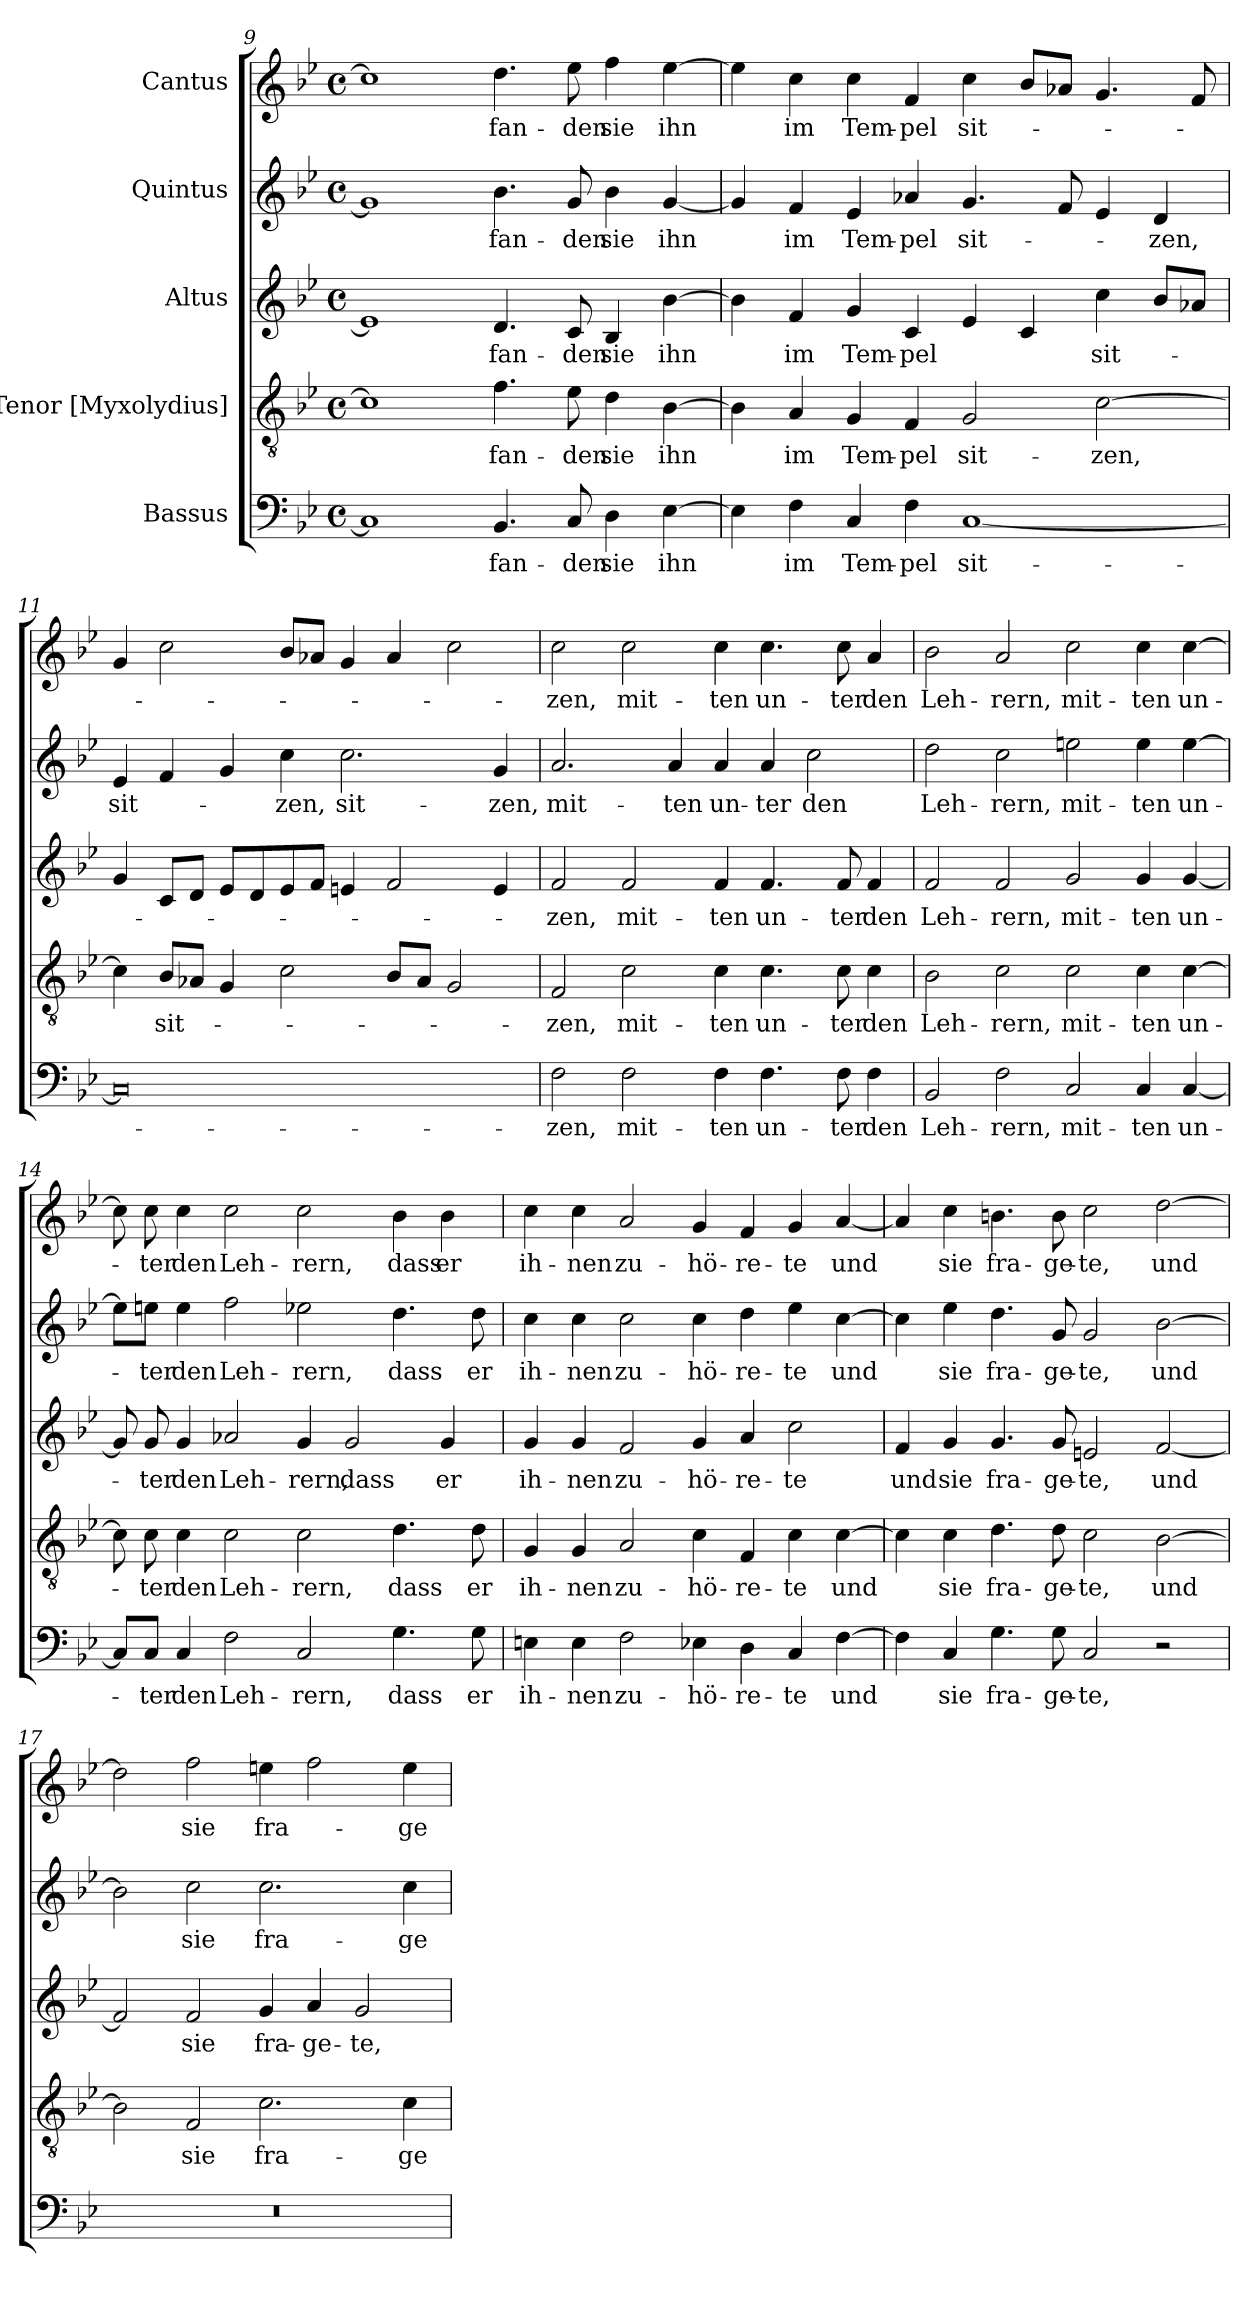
**kern	**text	**kern	**text	**kern	**text	**kern	**text	**kern	**text
*part5	*part5	*part4	*part4	*part3	*part3	*part2	*part2	*part1	*part1
*staff5	*staff5	*staff4	*staff4	*staff3	*staff3	*staff2	*staff2	*staff1	*staff1
*I"Bassus	*	*I"Tenor [Myxolydius]	*	*I"Altus	*	*I"Quintus	*	*I"Cantus	*
*clefF4	*	*clefGv2	*	*clefG2	*	*clefG2	*	*clefG2	*
*k[b-e-]	*	*k[b-e-]	*	*k[b-e-]	*	*k[b-e-]	*	*k[b-e-]	*
*M4/2	*	*M4/2	*	*M4/2	*	*M4/2	*	*M4/2	*
*met(c)	*	*met(c)	*	*met(c)	*	*met(c)	*	*met(c)	*
=9	=9	=9	=9	=9	=9	=9	=9	=9	=9
1C]	.	1c]	.	1e]	.	1g]	.	1cc]	.
!	!LO:LY:b	!	!LO:LY:b	!	!LO:LY:b	!	!LO:LY:b	!	!LO:LY:b
4.BB-/	fan-	4.f\	fan-	4.d/	fan-	4.b-\	fan-	4.dd\	fan-
!	!LO:LY:b	!	!LO:LY:b	!	!LO:LY:b	!	!LO:LY:b	!	!LO:LY:b
8C/	-den	8e-\	-den	8c/	-den	8g/	-den	8ee-\	-den
!	!LO:LY:b	!	!LO:LY:b	!	!LO:LY:b	!	!LO:LY:b	!	!LO:LY:b
4D\	sie	4d\	sie	4B-/	sie	4b-\	sie	4ff\	sie
!	!LO:LY:b	!	!LO:LY:b	!	!LO:LY:b	!	!LO:LY:b	!	!LO:LY:b
[4E-\	ihn	[4B-\	ihn	[4b-\	ihn	[4g/	ihn	[4ee-\	ihn
!!LO:LB:g=z
=10	=10	=10	=10	=10	=10	=10	=10	=10	=10
4E-\]	.	4B-\]	.	4b-\]	.	4g/]	.	4ee-\]	.
!	!LO:LY:b	!	!LO:LY:b	!	!LO:LY:b	!	!LO:LY:b	!	!LO:LY:b
4F\	im	4A/	im	4f/	im	4f/	im	4cc\	im
!	!LO:LY:b	!	!LO:LY:b	!	!LO:LY:b	!	!LO:LY:b	!	!LO:LY:b
4C/	Tem-	4G/	Tem-	4g/	Tem-	4e-/	Tem-	4cc\	Tem-
!	!LO:LY:b	!	!LO:LY:b	!	!LO:LY:b	!	!LO:LY:b	!	!LO:LY:b
4F\	-pel	4F/	-pel	4c/	-pel	4a-X/	-pel	4f/	-pel
!	!LO:LY:b	!	!LO:LY:b	!	!	!	!LO:LY:b	!	!LO:LY:b
[1C	sit-	2G/	sit-	4e-/	.	4.g/	sit-	4cc\	sit-
.	.	.	.	4c/	.	.	.	8b-/L	.
.	.	.	.	.	.	8f/	.	8a-X/J	.
!	!	!	!LO:LY:b	!	!LO:LY:b	!	!	!	!
.	.	[2c\	-zen,	4cc\	sit-	4e-/	.	4.g/	.
!	!	!	!	!	!	!	!LO:LY:b	!	!
.	.	.	.	8b-/L	.	4d/	-zen,	.	.
.	.	.	.	8a-X/J	.	.	.	8f/	.
=11	=11	=11	=11	=11	=11	=11	=11	=11	=11
!	!	!	!	!	!	!	!LO:LY:b	!	!
0C]	.	4c\]	.	4g/	.	4e-/	sit-	4g/	.
!	!	!	!LO:LY:b	!	!	!	!	!	!
.	.	8B-/L	sit-	8c/L	.	4f/	.	2cc\	.
.	.	8A-X/J	.	8d/J	.	.	.	.	.
.	.	4G/	.	8e-/L	.	4g/	.	.	.
.	.	.	.	8d/	.	.	.	.	.
!	!	!	!	!	!	!	!LO:LY:b	!	!
.	.	2c\	.	8e-/	.	4cc\	-zen,	8b-/L	.
.	.	.	.	8f/J	.	.	.	8a-X/J	.
!	!	!	!	!	!	!	!LO:LY:b	!	!
.	.	.	.	4en/	.	2.cc\	sit-	4g/	.
.	.	8B-/L	.	2f/	.	.	.	4a-/	.
.	.	8A-/J	.	.	.	.	.	.	.
.	.	2G/	.	.	.	.	.	2cc\	.
!	!	!	!	!	!	!	!LO:LY:b	!	!
.	.	.	.	4e/	.	4g/	-zen,	.	.
=12	=12	=12	=12	=12	=12	=12	=12	=12	=12
!	!LO:LY:b	!	!LO:LY:b	!	!LO:LY:b	!	!LO:LY:b	!	!LO:LY:b
2F\	-zen,	2F/	-zen,	2f/	-zen,	2.a/	mit-	2cc\	-zen,
!	!LO:LY:b	!	!LO:LY:b	!	!LO:LY:b	!	!	!	!LO:LY:b
2F\	mit-	2c\	mit-	2f/	mit-	.	.	2cc\	mit-
!	!	!	!	!	!	!	!LO:LY:b	!	!
.	.	.	.	.	.	4a/	-ten	.	.
!	!LO:LY:b	!	!LO:LY:b	!	!LO:LY:b	!	!LO:LY:b	!	!LO:LY:b
4F\	-ten	4c\	-ten	4f/	-ten	4a/	un-	4cc\	-ten
!	!LO:LY:b	!	!LO:LY:b	!	!LO:LY:b	!	!LO:LY:b	!	!LO:LY:b
4.F\	un-	4.c\	un-	4.f/	un-	4a/	-ter	4.cc\	un-
!	!	!	!	!	!	!	!LO:LY:b	!	!
.	.	.	.	.	.	2cc\	den	.	.
!	!LO:LY:b	!	!LO:LY:b	!	!LO:LY:b	!	!	!	!LO:LY:b
8F\	-ter	8c\	-ter	8f/	-ter	.	.	8cc\	-ter
!	!LO:LY:b	!	!LO:LY:b	!	!LO:LY:b	!	!	!	!LO:LY:b
4F\	den	4c\	den	4f/	den	.	.	4a/	den
!!LO:PB:g=z
=13	=13	=13	=13	=13	=13	=13	=13	=13	=13
!	!LO:LY:b	!	!LO:LY:b	!	!LO:LY:b	!	!LO:LY:b	!	!LO:LY:b
2BB-/	Leh-	2B-\	Leh-	2f/	Leh-	2dd\	Leh-	2b-\	Leh-
!	!LO:LY:b	!	!LO:LY:b	!	!LO:LY:b	!	!LO:LY:b	!	!LO:LY:b
2F\	-rern,	2c\	-rern,	2f/	-rern,	2cc\	-rern,	2a/	-rern,
!	!LO:LY:b	!	!LO:LY:b	!	!LO:LY:b	!	!LO:LY:b	!	!LO:LY:b
2C/	mit-	2c\	mit-	2g/	mit-	2een\	mit-	2cc\	mit-
!	!LO:LY:b	!	!LO:LY:b	!	!LO:LY:b	!	!LO:LY:b	!	!LO:LY:b
4C/	-ten	4c\	-ten	4g/	-ten	4ee\	-ten	4cc\	-ten
!	!LO:LY:b	!	!LO:LY:b	!	!LO:LY:b	!	!LO:LY:b	!	!LO:LY:b
[4C/	un-	[4c\	un-	[4g/	un-	[4ee\	un-	[4cc\	un-
=14	=14	=14	=14	=14	=14	=14	=14	=14	=14
8C/L]	.	8c\]	.	8g/]	.	8ee\L]	.	8cc\]	.
!	!LO:LY:b	!	!LO:LY:b	!	!LO:LY:b	!	!LO:LY:b	!	!LO:LY:b
8C/J	ter	8c\	ter	8g/	ter	8een\J	ter	8cc\	ter
!	!LO:LY:b	!	!LO:LY:b	!	!LO:LY:b	!	!LO:LY:b	!	!LO:LY:b
4C/	den	4c\	den	4g/	den	4ee\	den	4cc\	den
!	!LO:LY:b	!	!LO:LY:b	!	!LO:LY:b	!	!LO:LY:b	!	!LO:LY:b
2F\	Leh-	2c\	Leh-	2a-X/	Leh-	2ff\	Leh-	2cc\	Leh-
!	!LO:LY:b	!	!LO:LY:b	!	!LO:LY:b	!	!LO:LY:b	!	!LO:LY:b
2C/	-rern,	2c\	-rern,	4g/	-rern,	2ee-X\	-rern,	2cc\	-rern,
!	!	!	!	!	!LO:LY:b	!	!	!	!
.	.	.	.	2g/	dass	.	.	.	.
!	!LO:LY:b	!	!LO:LY:b	!	!	!	!LO:LY:b	!	!LO:LY:b
4.G\	dass	4.d\	dass	.	.	4.dd\	dass	4b-\	dass
!	!	!	!	!	!LO:LY:b	!	!	!	!LO:LY:b
.	.	.	.	4g/	er	.	.	4b-\	er
!	!LO:LY:b	!	!LO:LY:b	!	!	!	!LO:LY:b	!	!
8G\	er	8d\	er	.	.	8dd\	er	.	.
=15	=15	=15	=15	=15	=15	=15	=15	=15	=15
!	!LO:LY:b	!	!LO:LY:b	!	!LO:LY:b	!	!LO:LY:b	!	!LO:LY:b
4En\	ih-	4G/	ih-	4g/	ih-	4cc\	ih-	4cc\	ih-
!	!LO:LY:b	!	!LO:LY:b	!	!LO:LY:b	!	!LO:LY:b	!	!LO:LY:b
4E\	-nen	4G/	-nen	4g/	-nen	4cc\	-nen	4cc\	-nen
!	!LO:LY:b	!	!LO:LY:b	!	!LO:LY:b	!	!LO:LY:b	!	!LO:LY:b
2F\	zu-	2A/	zu-	2f/	zu-	2cc\	zu-	2a/	zu-
!	!LO:LY:b	!	!LO:LY:b	!	!LO:LY:b	!	!LO:LY:b	!	!LO:LY:b
4E-X\	-hö-	4c\	-hö-	4g/	-hö-	4cc\	-hö-	4g/	-hö-
!	!LO:LY:b	!	!LO:LY:b	!	!LO:LY:b	!	!LO:LY:b	!	!LO:LY:b
4D\	-re-	4F/	-re-	4a/	-re-	4dd\	-re-	4f/	-re-
!	!LO:LY:b	!	!LO:LY:b	!	!LO:LY:b	!	!LO:LY:b	!	!LO:LY:b
4C/	-te	4c\	-te	2cc\	-te	4ee-\	-te	4g/	-te
!	!LO:LY:b	!	!LO:LY:b	!	!	!	!LO:LY:b	!	!LO:LY:b
[4F\	und	[4c\	und	.	.	[4cc\	und	[4a/	und
!!LO:LB:g=z
=16	=16	=16	=16	=16	=16	=16	=16	=16	=16
!	!	!	!	!	!LO:LY:b	!	!	!	!
4F\]	.	4c\]	.	4f/	und	4cc\]	.	4a/]	.
!	!LO:LY:b	!	!LO:LY:b	!	!LO:LY:b	!	!LO:LY:b	!	!LO:LY:b
4C/	sie	4c\	sie	4g/	sie	4ee-\	sie	4cc\	sie
!	!LO:LY:b	!	!LO:LY:b	!	!LO:LY:b	!	!LO:LY:b	!	!LO:LY:b
4.G\	fra-	4.d\	fra-	4.g/	fra-	4.dd\	fra-	4.bn\	fra-
!	!LO:LY:b	!	!LO:LY:b	!	!LO:LY:b	!	!LO:LY:b	!	!LO:LY:b
8G\	-ge-	8d\	-ge-	8g/	-ge-	8g/	-ge-	8b\	-ge-
!	!LO:LY:b	!	!LO:LY:b	!	!LO:LY:b	!	!LO:LY:b	!	!LO:LY:b
2C/	-te,	2c\	-te,	2en/	-te,	2g/	-te,	2cc\	-te,
!	!	!	!LO:LY:b	!	!LO:LY:b	!	!LO:LY:b	!	!LO:LY:b
2r	.	[2B-\	und	[2f/	und	[2b-\	und	[2dd\	und
=17	=17	=17	=17	=17	=17	=17	=17	=17	=17
0r	.	2B-\]	.	2f/]	.	2b-\]	.	2dd\]	.
!	!	!	!LO:LY:b	!	!LO:LY:b	!	!LO:LY:b	!	!LO:LY:b
.	.	2F/	sie	2f/	sie	2cc\	sie	2ff\	sie
!	!	!	!LO:LY:b	!	!LO:LY:b	!	!LO:LY:b	!	!LO:LY:b
.	.	2.c\	fra-	4g/	fra-	2.cc\	fra-	4een\	fra-
!	!	!	!	!	!LO:LY:b	!	!	!	!
.	.	.	.	4a/	-ge-	.	.	2ff\	.
!	!	!	!	!	!LO:LY:b	!	!	!	!
.	.	.	.	2g/	-te,	.	.	.	.
!	!	!	!LO:LY:b	!	!	!	!LO:LY:b	!	!LO:LY:b
.	.	4c\	-ge-	.	.	4cc\	-ge-	4ee\	-ge-
=	=	=	=	=	=	=	=	=	=
*-	*-	*-	*-	*-	*-	*-	*-	*-	*-
